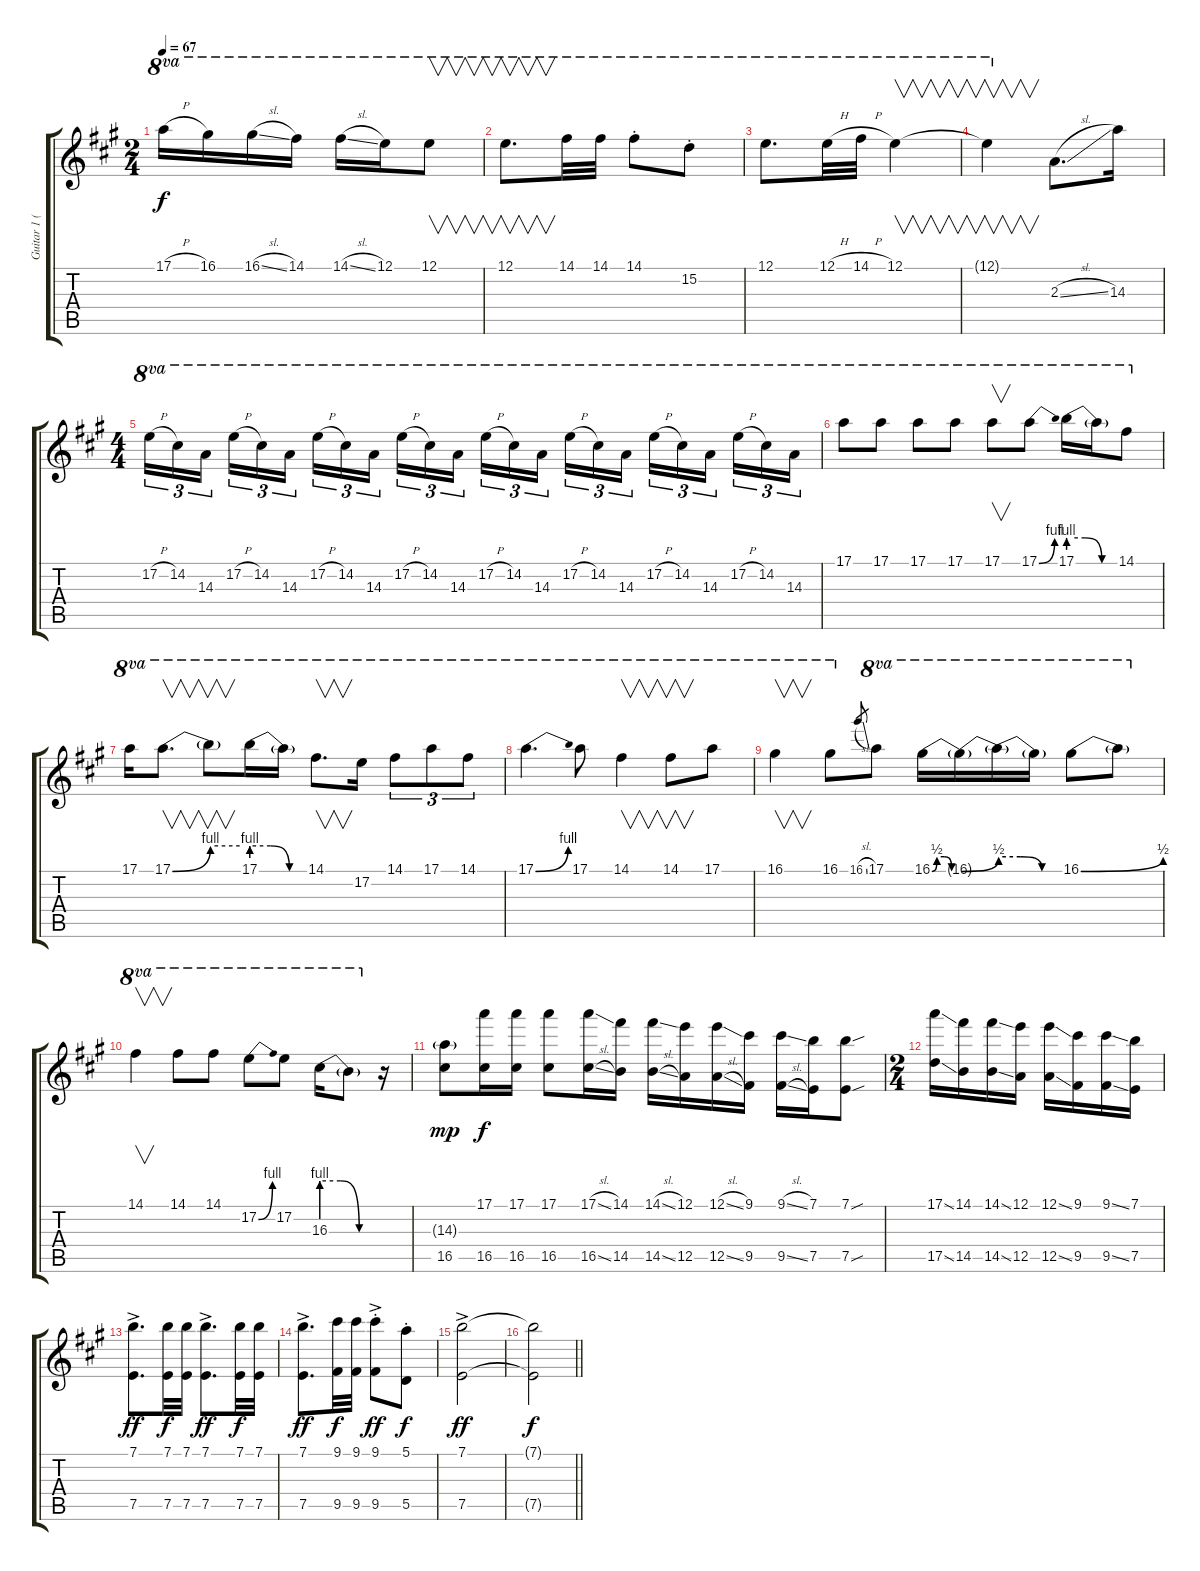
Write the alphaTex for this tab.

\track ("Guitar 1 (Eric Clapton) " "Guitar 1 (") {instrument distortionguitar}
\staff {score tabs}
\tuning (E4 B3 G3 D3 A2 E2) {hide}
\ts (2 4)
\tempo 67
\clef g2
\ks a
17.1{h}.16{ot 8va dy f} 16.1.16{ot 8va} 16.1{sl}.16{ot 8va} 14.1.16{ot 8va} 14.1{sl}.16{ot 8va} 12.1.16{ot 8va} 12.1.8{v ot 8va} |
12.1.8{v d ot 8va} 14.1.32{ot 8va} 14.1.32{ot 8va} 14.1{st}.8{ot 8va} 15.2{st}.8{ot 8va} |
12.1.8{d ot 8va} 12.1{h}.32{ot 8va} 14.1{h}.32{ot 8va} 12.1.4{v ot 8va} |
12.1{t}.4{v ot 8va} 2.3{sl}.8{d} 14.3.16 |
\ts (4 4)
17.2{h}.16{tu (3 2) ot 8va} 14.2.16{tu (3 2) ot 8va} 14.3.16{tu (3 2) ot 8va beam splitsecondary} 17.2{h}.16{tu (3 2) ot 8va} 14.2.16{tu (3 2) ot 8va} 14.3.16{tu (3 2) ot 8va} 17.2{h}.16{tu (3 2) ot 8va} 14.2.16{tu (3 2) ot 8va} 14.3.16{tu (3 2) ot 8va beam splitsecondary} 17.2{h}.16{tu (3 2) ot 8va} 14.2.16{tu (3 2) ot 8va} 14.3.16{tu (3 2) ot 8va} 17.2{h}.16{tu (3 2) ot 8va} 14.2.16{tu (3 2) ot 8va} 14.3.16{tu (3 2) ot 8va beam splitsecondary} 17.2{h}.16{tu (3 2) ot 8va} 14.2.16{tu (3 2) ot 8va} 14.3.16{tu (3 2) ot 8va} 17.2{h}.16{tu (3 2) ot 8va} 14.2.16{tu (3 2) ot 8va} 14.3.16{tu (3 2) ot 8va beam splitsecondary} 17.2{h}.16{tu (3 2) ot 8va} 14.2.16{tu (3 2) ot 8va} 14.3.16{tu (3 2) ot 8va} |
17.1.8{ot 8va} 17.1.8{ot 8va} 17.1.8{ot 8va} 17.1.8{ot 8va} 17.1.8{v ot 8va} 17.1{be (bend 0 0 60 4)}.8{ot 8va} 17.1{be (custom 0 4 20 4 40 0 60 0)}.16{ot 8va} 17.1{t}.16{ot 8va} 14.1.8{ot 8va} |
17.1.16{ot 8va} 17.1{be (bend 0 0 60 4)}.8{v d ot 8va} 17.1{be (hold 0 4 60 4) t}.8{v ot 8va} 17.1{be (custom 0 4 20 4 40 0 60 0)}.16{ot 8va} 17.1{t}.16{ot 8va} 14.1.8{v d ot 8va} 17.2.16{ot 8va} 14.1.8{tu (3 2) ot 8va} 17.1.8{tu (3 2) ot 8va} 14.1.8{tu (3 2) ot 8va} |
17.1{be (bend 0 0 60 4)}.4{d ot 8va} 17.1.8{ot 8va} 14.1.4{v ot 8va} 14.1.8{v ot 8va} 17.1.8{ot 8va} |
16.1.4{v ot 8va} 16.1.8{ot 8va} 16.1{sl}.8{gr} 17.1.8{ot 8va} 16.1{be (custom 0 0 10 2 25 2 40 0 60 0)}.16{ot 8va} 16.1{be (bend 0 0 60 2) t}.16{ot 8va} 16.1{be (custom 0 2 20 2 40 0 60 0) t}.16{ot 8va} 16.1{t}.16{ot 8va} 16.1{be (bend 0 0 60 2)}.8{ot 8va} 16.1{t}.8{ot 8va} |
14.1.4{v ot 8va} 14.1.8{ot 8va} 14.1.8{ot 8va} 17.2{be (bend 0 0 60 4)}.8{ot 8va} 17.2.8{ot 8va} 16.3{be (custom 0 4 20 4 40 0 60 0)}.16{ot 8va} 16.3{t}.8{ot 8va} r.16 |
(14.3{g} 16.5).8{dy mp} (17.1 16.5).16{dy f} (17.1 16.5).16 (17.1 16.5).8 (17.1{sl} 16.5{sl}).16 (14.1 14.5).16 (14.1{sl} 14.5{sl}).16 (12.1 12.5).16 (12.1{sl} 12.5{sl}).16 (9.1 9.5).16 (9.1{sl} 9.5{sl}).16 (7.1 7.5).16 (7.1{sou} 7.5{sou}).8 |
\ts (2 4)
(17.1{ss} 17.5{ss}).16 (14.1 14.5).16 (14.1{ss} 14.5{ss}).16 (12.1 12.5).16 (12.1{ss} 12.5{ss}).16 (9.1 9.5).16 (9.1{ss} 9.5{ss}).16 (7.1 7.5).16 |
(7.1{ac} 7.5{ac}).8{d dy ff} (7.1 7.5).32{dy f} (7.1 7.5).32 (7.1{ac} 7.5{ac}).8{d dy ff} (7.1 7.5).32{dy f} (7.1 7.5).32 |
(7.1{ac} 7.5{ac}).8{d dy ff} (9.1 9.5).32{dy f} (9.1 9.5).32 (9.1{ac st} 9.5{ac st}).8{dy ff} (5.1{st} 5.5{st}).8{dy f} |
(7.1{ac} 7.5{ac}).2{dy ff} |
\barLineRight lightlight
(7.1{t} 7.5{t}).2{dy f}
